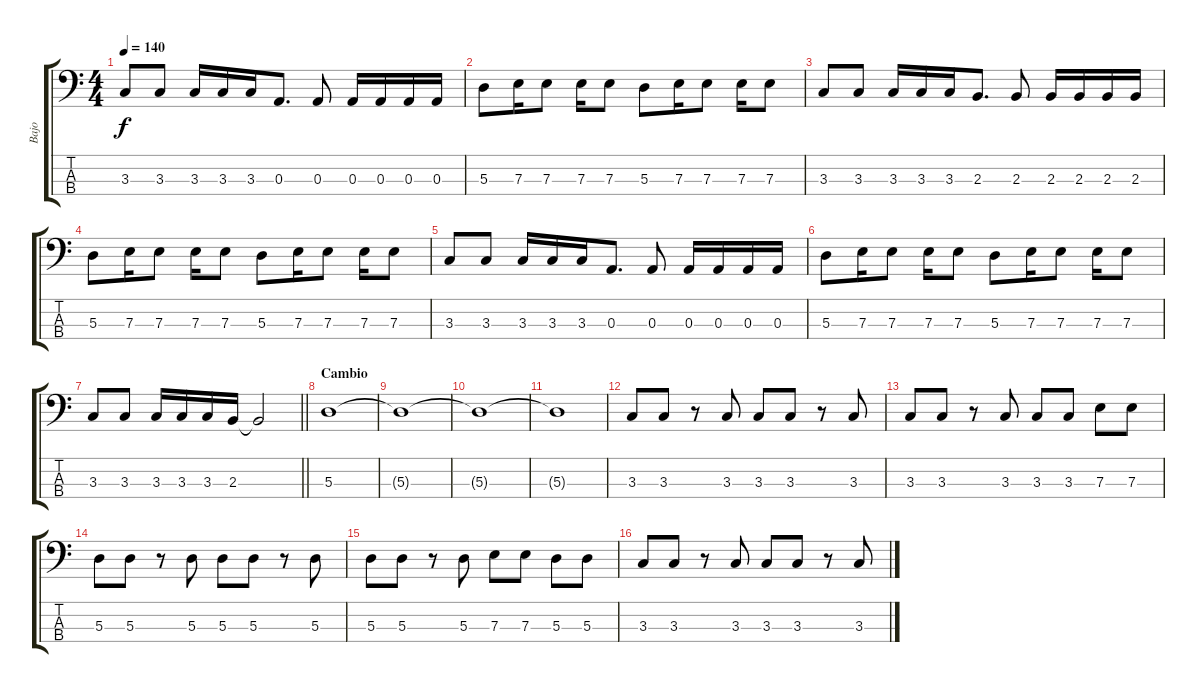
\track ("Bajo" "Bajo") {instrument electricbasspick}
\staff {score tabs}
\tuning (G2 D2 A1 E1) {hide}
\ts (4 4)
\tempo 140
\clef f4
\ks c
3.3.8{dy f} 3.3.8 3.3.16 3.3.16 3.3.16 0.3.8{d} 0.3.8 0.3.16 0.3.16 0.3.16 0.3.16 |
5.3.8 7.3.16 7.3.8 7.3.16 7.3.8 5.3.8 7.3.16 7.3.8 7.3.16 7.3.8 |
3.3.8 3.3.8 3.3.16 3.3.16 3.3.16 2.3.8{d} 2.3.8 2.3.16 2.3.16 2.3.16 2.3.16 |
5.3.8 7.3.16 7.3.8 7.3.16 7.3.8 5.3.8 7.3.16 7.3.8 7.3.16 7.3.8 |
3.3.8 3.3.8 3.3.16 3.3.16 3.3.16 0.3.8{d} 0.3.8 0.3.16 0.3.16 0.3.16 0.3.16 |
5.3.8 7.3.16 7.3.8 7.3.16 7.3.8 5.3.8 7.3.16 7.3.8 7.3.16 7.3.8 |
\barLineRight lightlight
3.3.8 3.3.8 3.3.16 3.3.16 3.3.16 2.3.16 2.3{t}.2 |
\section ("" "Cambio")
5.3.1 |
5.3{t}.1 |
5.3{t}.1 |
5.3{t}.1 |
3.3.8 3.3.8 r.8 3.3.8 3.3.8 3.3.8 r.8 3.3.8 |
3.3.8 3.3.8 r.8 3.3.8 3.3.8 3.3.8 7.3.8 7.3.8 |
5.3.8 5.3.8 r.8 5.3.8 5.3.8 5.3.8 r.8 5.3.8 |
5.3.8 5.3.8 r.8 5.3.8 7.3.8 7.3.8 5.3.8 5.3.8 |
3.3.8 3.3.8 r.8 3.3.8 3.3.8 3.3.8 r.8 3.3.8
